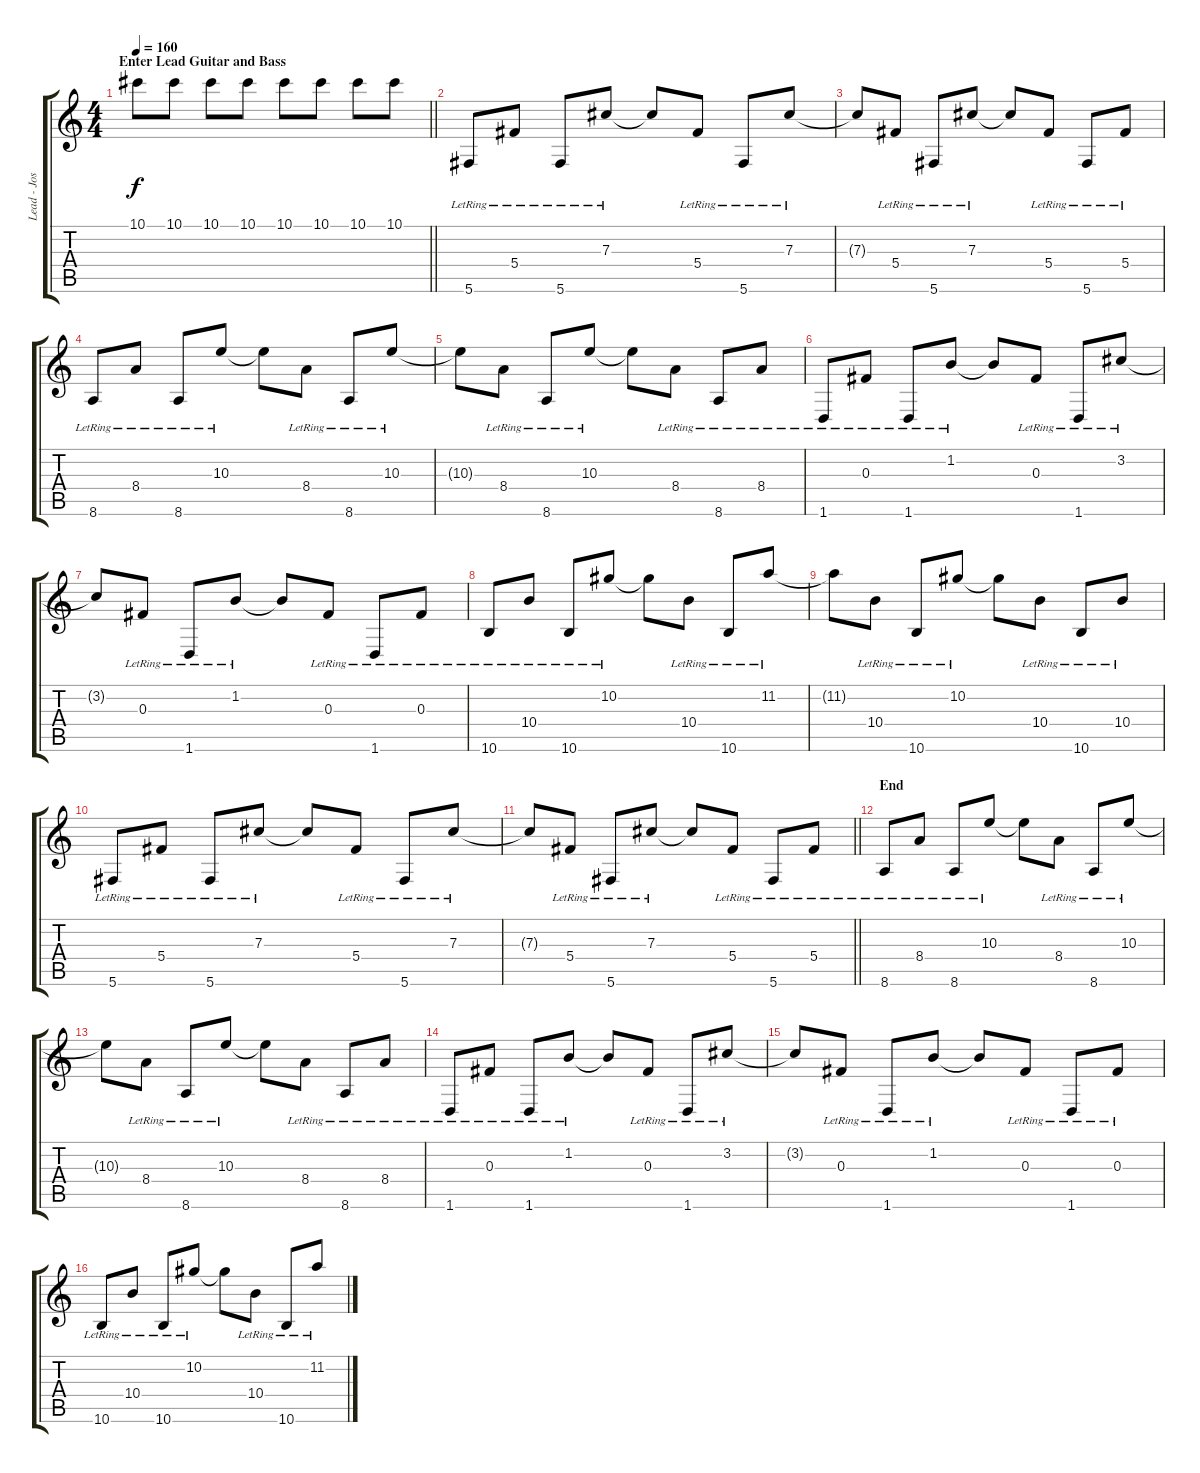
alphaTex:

\track ("Lead - Josh Farro" "Lead - Jos") {instrument distortionguitar}
\staff {score tabs}
\tuning (Eb4 Bb3 Gb3 Db3 Ab2 Db2) {hide}
\ts (4 4)
\section ("" "Enter Lead Guitar and Bass")
\tempo 160
\clef g2
\barLineRight lightlight
\ks c
10.1.8{dy f} 10.1.8 10.1.8 10.1.8 10.1.8 10.1.8 10.1.8 10.1.8 |
5.6{lr}.8{volume 12 instrument electricguitarjazz} 5.4{lr}.8 5.6{lr}.8 7.3{lr}.8 7.3{t}.8 5.4{lr}.8 5.6{lr}.8 7.3{lr}.8 |
7.3{t}.8 5.4{lr}.8 5.6{lr}.8 7.3{lr}.8 7.3{t}.8 5.4{lr}.8 5.6{lr}.8 5.4{lr}.8 |
8.6{lr}.8 8.4{lr}.8 8.6{lr}.8 10.3{lr}.8 10.3{t}.8 8.4{lr}.8 8.6{lr}.8 10.3{lr}.8 |
10.3{t}.8 8.4{lr}.8 8.6{lr}.8 10.3{lr}.8 10.3{t}.8 8.4{lr}.8 8.6{lr}.8 8.4{lr}.8 |
1.6{lr}.8 0.3{lr}.8 1.6{lr}.8 1.2{lr}.8 1.2{t}.8 0.3{lr}.8 1.6{lr}.8 3.2{lr}.8 |
3.2{t}.8 0.3{lr}.8 1.6{lr}.8 1.2{lr}.8 1.2{t}.8 0.3{lr}.8 1.6{lr}.8 0.3{lr}.8 |
10.6{lr}.8 10.4{lr}.8 10.6{lr}.8 10.2{lr}.8 10.2{t}.8 10.4{lr}.8 10.6{lr}.8 11.2{lr}.8 |
11.2{t}.8 10.4{lr}.8 10.6{lr}.8 10.2{lr}.8 10.2{t}.8 10.4{lr}.8 10.6{lr}.8 10.4{lr}.8 |
5.6{lr}.8 5.4{lr}.8 5.6{lr}.8 7.3{lr}.8 7.3{t}.8 5.4{lr}.8 5.6{lr}.8 7.3{lr}.8 |
\barLineRight lightlight
7.3{t}.8 5.4{lr}.8 5.6{lr}.8 7.3{lr}.8 7.3{t}.8 5.4{lr}.8 5.6{lr}.8 5.4{lr}.8 |
\section ("" "End")
8.6{lr}.8 8.4{lr}.8 8.6{lr}.8 10.3{lr}.8 10.3{t}.8 8.4{lr}.8 8.6{lr}.8 10.3{lr}.8 |
10.3{t}.8 8.4{lr}.8 8.6{lr}.8 10.3{lr}.8 10.3{t}.8 8.4{lr}.8 8.6{lr}.8 8.4{lr}.8 |
1.6{lr}.8 0.3{lr}.8 1.6{lr}.8 1.2{lr}.8 1.2{t}.8 0.3{lr}.8 1.6{lr}.8 3.2{lr}.8 |
3.2{t}.8 0.3{lr}.8 1.6{lr}.8 1.2{lr}.8 1.2{t}.8 0.3{lr}.8 1.6{lr}.8 0.3{lr}.8 |
10.6{lr}.8 10.4{lr}.8 10.6{lr}.8 10.2{lr}.8 10.2{t}.8 10.4{lr}.8 10.6{lr}.8 11.2{lr}.8
